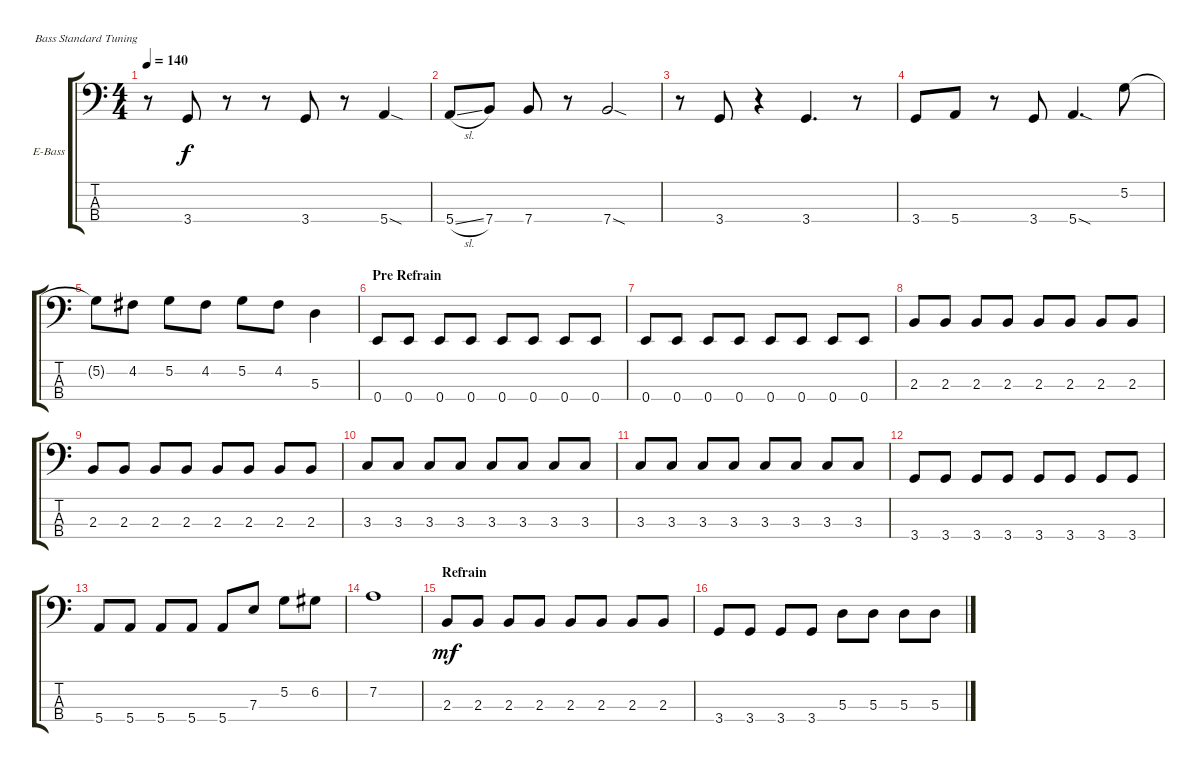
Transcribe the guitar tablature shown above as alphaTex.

\bracketExtendMode groupsimilarinstruments
\firstSystemTrackNameOrientation horizontal
\otherSystemsTrackNameOrientation horizontal
\track ("Electric Bass" "E-Bass") {instrument electricbassfinger}
\staff {score tabs}
\tuning (G2 D2 A1 E1)
\ts (4 4)
\tempo 140
\clef f4
\ks c
r.8{dy f} 3.4.8 r.8 r.8 3.4.8 r.8 5.4{sod}.4 |
5.4{sl}.8 7.4.8 7.4.8 r.8 7.4{sod}.2 |
r.8 3.4.8 r.4 3.4.4{d} r.8 |
3.4.8 5.4.8 r.8 3.4.8 5.4{sod}.4{d} 5.2.8 |
5.2{t}.8 4.2.8 5.2.8 4.2.8 5.2.8 4.2.8 5.3.4 |
\section ("" "Pre Refrain")
0.4.8 0.4.8 0.4.8 0.4.8 0.4.8 0.4.8 0.4.8 0.4.8 |
0.4.8 0.4.8 0.4.8 0.4.8 0.4.8 0.4.8 0.4.8 0.4.8 |
2.3.8 2.3.8 2.3.8 2.3.8 2.3.8 2.3.8 2.3.8 2.3.8 |
2.3.8 2.3.8 2.3.8 2.3.8 2.3.8 2.3.8 2.3.8 2.3.8 |
3.3.8 3.3.8 3.3.8 3.3.8 3.3.8 3.3.8 3.3.8 3.3.8 |
3.3.8 3.3.8 3.3.8 3.3.8 3.3.8 3.3.8 3.3.8 3.3.8 |
3.4.8 3.4.8 3.4.8 3.4.8 3.4.8 3.4.8 3.4.8 3.4.8 |
5.4.8 5.4.8 5.4.8 5.4.8 5.4.8 7.3.8 5.2.8 6.2.8 |
7.2.1 |
\section ("" "Refrain")
2.3.8{dy mf} 2.3.8 2.3.8 2.3.8 2.3.8 2.3.8 2.3.8 2.3.8 |
3.4.8 3.4.8 3.4.8 3.4.8 5.3.8 5.3.8 5.3.8 5.3.8
